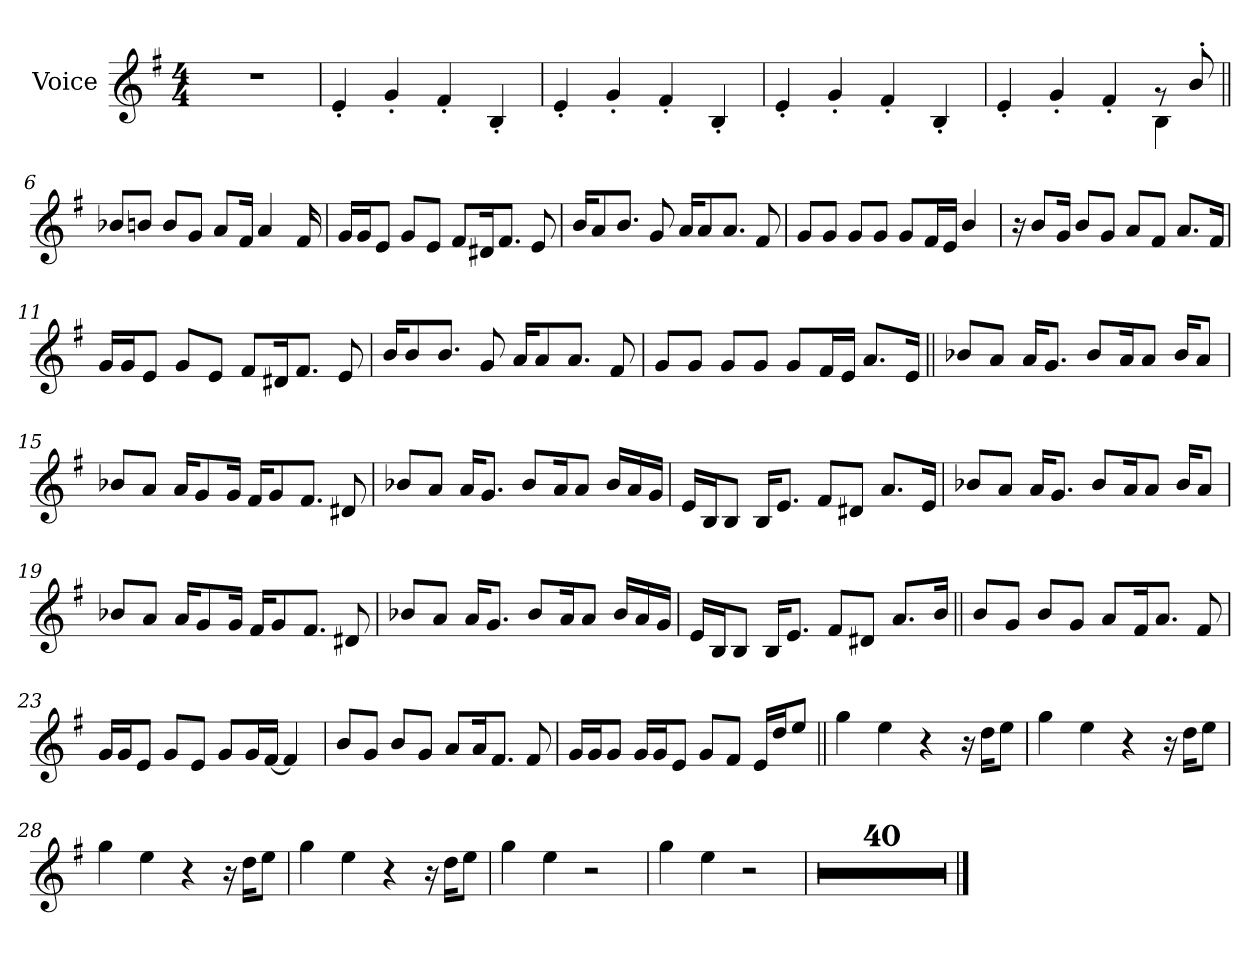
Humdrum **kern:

**kern
*part1
*staff1
*I"Voice
*I'Vc.
*clefG2
*ITrd1c2
*k[b-]
*M4/4
=1
1r
=2
4d'!/
4f'!/
4e'!/
4A'!/
=3
4d'!/
4f'!/
4e'!/
4A'!/
=4
4d'!/
4f'!/
4e'!/
4A'!/
=5
*^
4d'!/	2.ryy
4f'!/	.
4e'!/	.
8rg	4A!\
8a'/	.
*v	*v
=6||
8a-X/L
8an/J
8a/L
8f/J
8g/L
16e/Jk
4g/
16e/
=7
16f/LL
16f/J
8d/J
8f/L
8d/J
8e/L
16c#X/K
8.e/J
8d/
=8
16a/KL
8g/
8.a/J
8f/
16g/KL
8g/
8.g/J
8e/
=9
8f/L
8f/J
8f/L
8f/J
8f/L
16e/L
16d/JJ
4a/
=10
16r
8a/L
16f/Jk
8a/L
8f/J
8g/L
8e/J
8.g/L
16e/Jk
=11
16f/LL
16f/J
8d/J
8f/L
8d/J
8e/L
16c#X/K
8.e/J
8d/
=12
16a/KL
8a/
8.a/J
8f/
16g/KL
8g/
8.g/J
8e/
=13
8f/L
8f/J
8f/L
8f/J
8f/L
16e/L
16d/JJ
8.g/L
16d/Jk
=14||
8a-X/L
8g/J
16g/KL
8.f/J
8a-/L
16g/K
8g/J
16a-/KL
8g/J
=15
8a-X/L
8g/J
16g/KL
8f/
16f/Jk
16e/KL
8f/
8.e/J
8c#X/
=16
8a-X/L
8g/J
16g/KL
8.f/J
8a-/L
16g/K
8g/J
16a-/LL
16g/
16f/JJ
=17
16d/LL
16A/J
8A/J
16A/KL
8.d/J
8e/L
8c#X/J
8.g/L
16d/Jk
=18
8a-X/L
8g/J
16g/KL
8.f/J
8a-/L
16g/K
8g/J
16a-/KL
8g/J
=19
8a-X/L
8g/J
16g/KL
8f/
16f/Jk
16e/KL
8f/
8.e/J
8c#X/
=20
8a-X/L
8g/J
16g/KL
8.f/J
8a-/L
16g/K
8g/J
16a-/LL
16g/
16f/JJ
=21
16d/LL
16A/J
8A/J
16A/KL
8.d/J
8e/L
8c#X/J
8.g/L
16a/Jk
=22||
8a/L
8f/J
8a/L
8f/J
8g/L
16e/K
8.g/J
8e/
=23
16f/LL
16f/J
8d/J
8f/L
8d/J
8f/L
16f/L
[16e/JJ
4e/]
=24
8a/L
8f/J
8a/L
8f/J
8g/L
16g/K
8.e/J
8e/
=25
16f/LL
16f/J
8f/J
16f/LL
16f/J
8d/J
8f/L
8e/J
16d/LL
16cc/J
8dd/J
=26||
4ff\
4dd\
4r
16r
16cc\KL
8dd\J
=27
4ff\
4dd\
4r
16r
16cc\KL
8dd\J
=28
4ff\
4dd\
4r
16r
16cc\KL
8dd\J
=29
4ff\
4dd\
4r
16r
16cc\KL
8dd\J
=30
4ff\
4dd\
2r
=31
4ff\
4dd\
2r
=32
1r
=33
1r
=34
1r
=35
1r
=36
1r
=37
1r
=38
1r
=39
1r
=40
1r
=41
1r
=42
1r
=43
1r
=44
1r
=45
1r
=46
1r
=47
1r
=48
1r
=49
1r
=50
1r
=51
1r
=52
1r
=53
1r
=54
1r
=55
1r
=56
1r
=57
1r
=58
1r
=59
1r
=60
1r
=61
1r
=62
1r
=63
1r
=64
1r
=65
1r
=66
1r
=67
1r
=68
1r
=69
1r
=70
1r
=71
1r
==
*-
